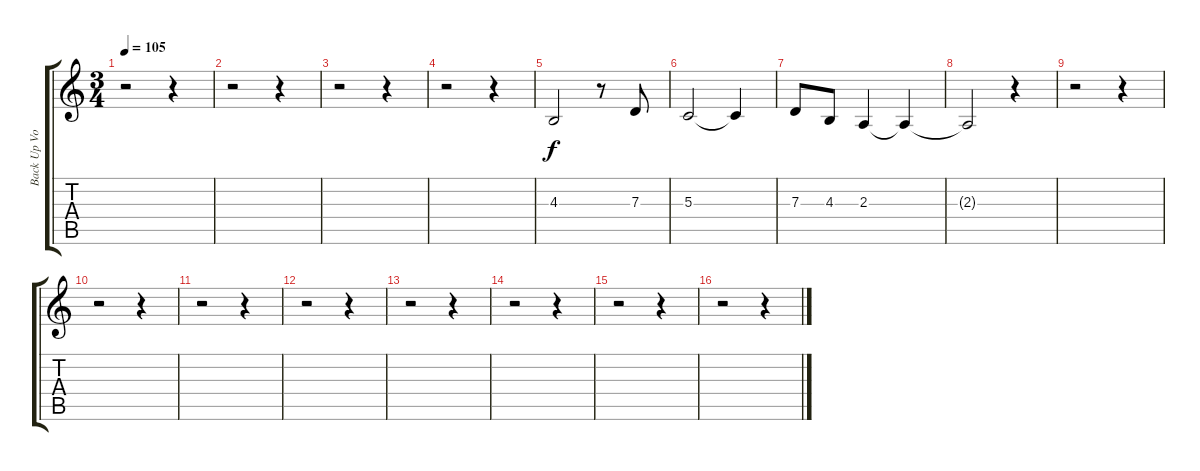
\track ("Back Up Vocals" "Back Up Vo") {instrument lead2sawtooth}
\staff {score tabs}
\tuning (E4 B3 G3 D3 A2 E2) {hide}
\ts (3 4)
\tempo 105
\clef g2
\ks c
r.2{dy f} r.4 |
r.2 r.4 |
r.2 r.4 |
r.2 r.4 |
4.3.2 r.8 7.3.8 |
5.3.2 5.3{t}.4 |
7.3.8 4.3.8 2.3.4 2.3{t}.4 |
2.3{t}.2 r.4 |
r.2 r.4 |
r.2 r.4 |
r.2 r.4 |
r.2 r.4 |
r.2 r.4 |
r.2 r.4 |
r.2 r.4 |
r.2 r.4
